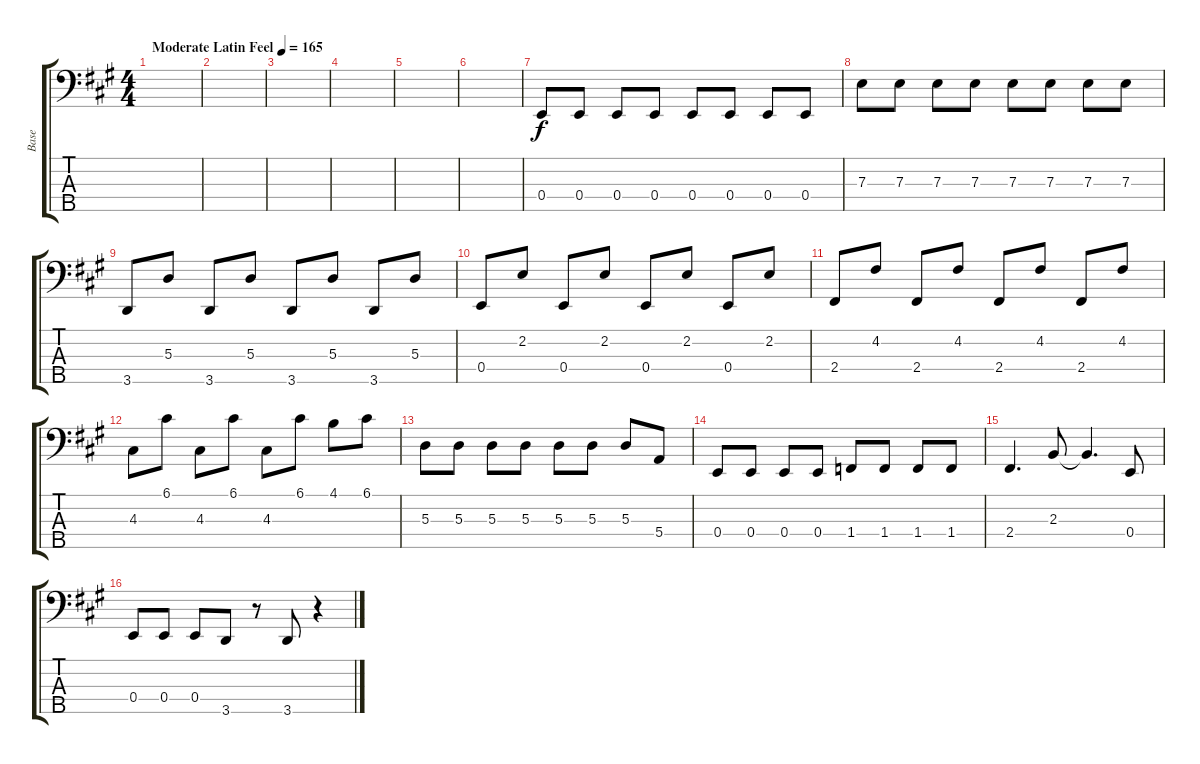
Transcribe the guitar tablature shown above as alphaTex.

\track ("Base" "Base") {instrument electricbasspick}
\staff {score tabs}
\tuning (G2 D2 A1 E1 B0) {hide}
\ts (4 4)
\tempo (165 "Moderate Latin Feel")
\clef f4
\ks a
|
|
|
|
|
|
0.4.8 0.4.8 0.4.8 0.4.8 0.4.8 0.4.8 0.4.8 0.4.8 |
7.3.8 7.3.8 7.3.8 7.3.8 7.3.8 7.3.8 7.3.8 7.3.8 |
3.5.8 5.3.8 3.5.8 5.3.8 3.5.8 5.3.8 3.5.8 5.3.8 |
0.4.8 2.2.8 0.4.8 2.2.8 0.4.8 2.2.8 0.4.8 2.2.8 |
2.4.8 4.2.8 2.4.8 4.2.8 2.4.8 4.2.8 2.4.8 4.2.8 |
4.3.8 6.1.8 4.3.8 6.1.8 4.3.8 6.1.8 4.1.8 6.1.8 |
5.3.8 5.3.8 5.3.8 5.3.8 5.3.8 5.3.8 5.3.8 5.4.8 |
0.4.8 0.4.8 0.4.8 0.4.8 1.4.8 1.4.8 1.4.8 1.4.8 |
2.4.4{d} 2.3.8 2.3{t}.4{d} 0.4.8 |
0.4.8 0.4.8 0.4.8 3.5.8 r.8 3.5.8 r.4
